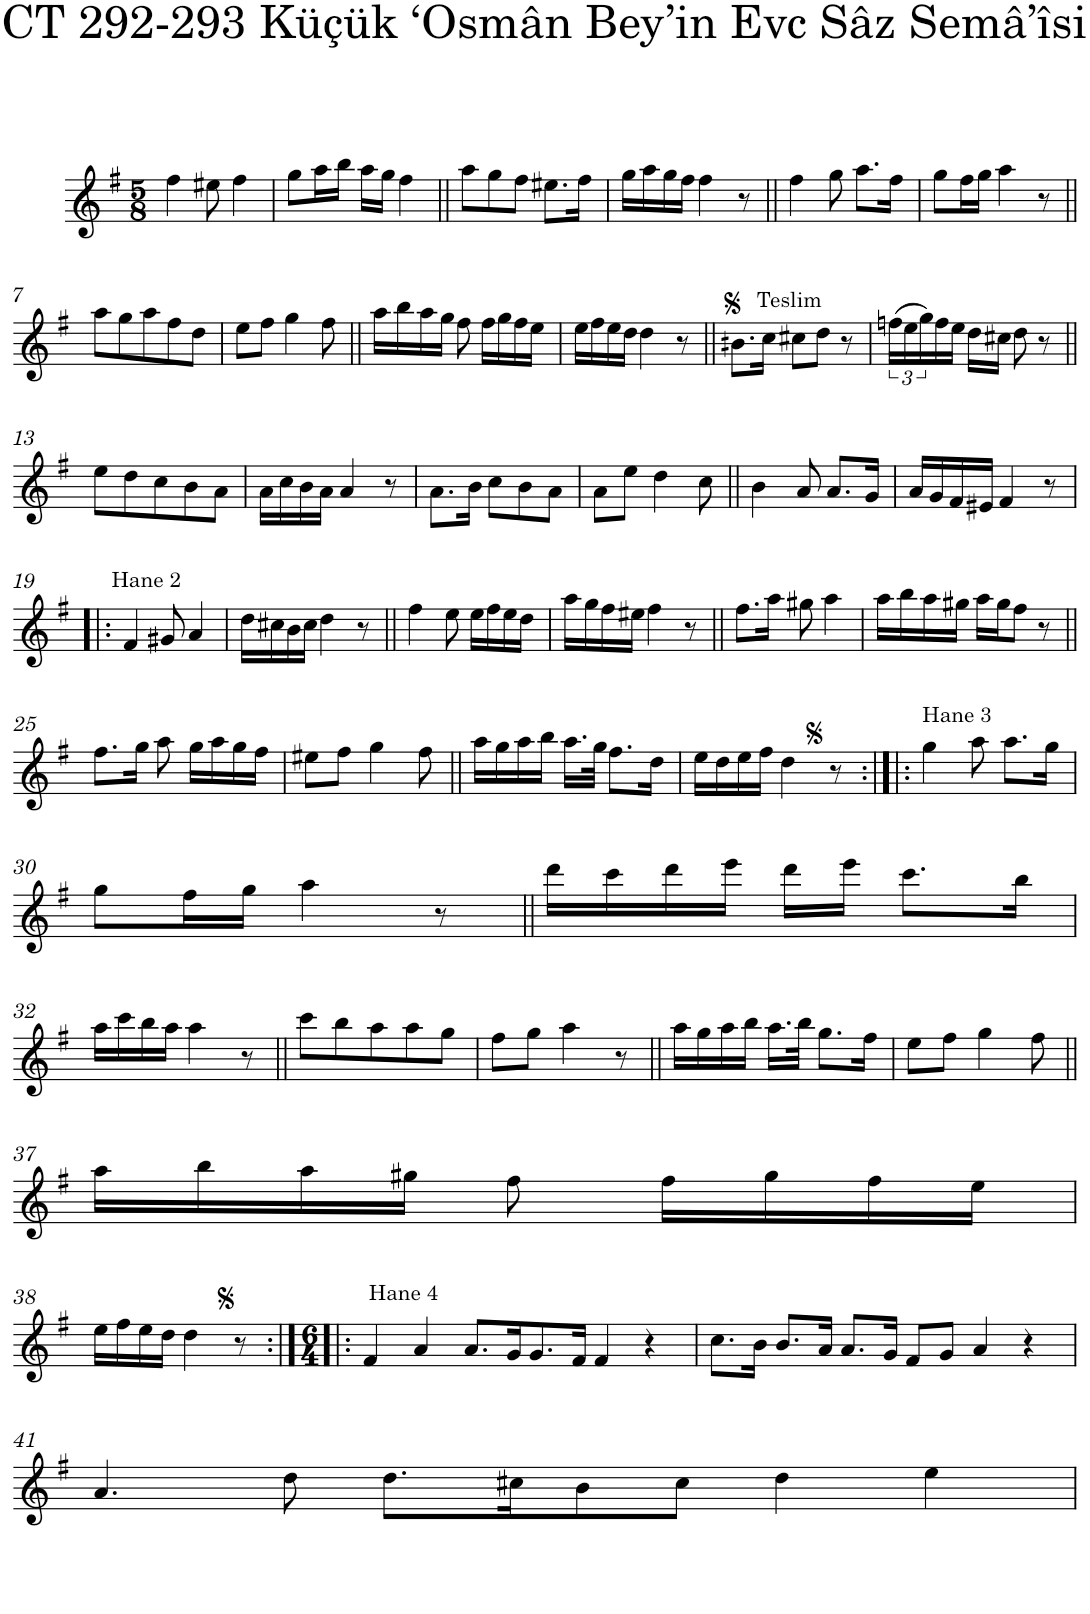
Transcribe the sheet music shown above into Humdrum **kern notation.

**kern
*part1
*staff1
*I"Piano
*I'Pno.
*clefG2
*k[f#]
*M5/8
=1
4ff#\
8ee#X\
4ff#\
=2
8gg\L
16aa\L
16bb\JJ
16aa\LL
16gg\JJ
4ff#\
=3||
8aa\L
8gg\
8ff#\J
8.ee#X\L
16ff#\Jk
=4
16gg\LL
16aa\
16gg\
16ff#\JJ
4ff#\
8r
=5||
4ff#\
8gg\
8.aa\L
16ff#\Jk
=6
8gg\L
16ff#\L
16gg\JJ
4aa\
8r
!!LO:LB:g=z
=7||
8aa\L
8gg\
8aa\
8ff#\
8dd\J
=8
8ee\L
8ff#\J
4gg\
8ff#\
=9||
16aa\LL
16bb\
16aa\
16gg\JJ
8ff#\
16ff#\LL
16gg\
16ff#\
16ee\JJ
=10
16ee\LL
16ff#\
16ee\
16dd\JJ
4dd\
8r
=11||
!LO:TX:a:t=Teslim
8.bn\L
16cc\Jk
8cc#X\L
8dd\J
8r
=12
(24ffn\LL
24ee\
24gg\)
16ff\
16ee\JJ
16dd\LL
16cc#X\JJ
8dd\
8r
!!LO:LB:g=z
=13||
8ee\L
8dd\
8cc\
8b\
8a\J
=14
16a\LL
16cc\
16b\
16a\JJ
4a/
8r
=15
8.a\L
16b\Jk
8cc\L
8b\
8a\J
=16
8a\L
8ee\J
4dd\
8cc\
=17||
4b\
8a/
8.a/L
16g/Jk
=18
16a/LL
16g/
16f#/
16e#X/JJ
4f#/
8r
!!LO:LB:g=z
=19!|:
!LO:TX:a:t=Hane 2
4f#/
8g#X/
4a/
=20
16dd\LL
16cc#X\
16b\
16cc#\JJ
4dd\
8r
=21||
4ff#\
8ee\
16ee\LL
16ff#\
16ee\
16dd\JJ
=22
16aa\LL
16gg\
16ff#\
16ee#X\JJ
4ff#\
8r
=23||
8.ff#\L
16aa\Jk
8gg#X\
4aa\
=24
16aa\LL
16bb\
16aa\
16gg#X\JJ
16aa\LL
16gg#\J
8ff#\J
8r
!!LO:LB:g=z
=25||
8.ff#\L
16gg\Jk
8aa\
16gg\LL
16aa\
16gg\
16ff#\JJ
=26
8ee#X\L
8ff#\J
4gg\
8ff#\
=27||
16aa\LL
16gg\
16aa\
16bb\JJ
16.aa\LL
32gg\JJk
8.ff#\L
16dd\Jk
=28
16ee\LL
16dd\
16ee\
16ff#\JJ
4dd\
8r
=29:|!|:
!LO:TX:a:t=Hane 3
4gg\
8aa\
8.aa\L
16gg\Jk
!!LO:LB:g=z
=30
8gg\L
16ff#\L
16gg\JJ
4aa\
8r
=31||
16ddd\LL
16ccc\
16ddd\
16eee\JJ
16ddd\LL
16eee\JJ
8.ccc\L
16bb\Jk
!!LO:LB:g=z
=32
16aa\LL
16ccc\
16bb\
16aa\JJ
4aa\
8r
=33||
8ccc\L
8bb\
8aa\
8aa\
8gg\J
=34
8ff#\L
8gg\J
4aa\
8r
=35||
16aa\LL
16gg\
16aa\
16bb\JJ
16.aa\LL
32bb\JJk
8.gg\L
16ff#\Jk
=36
8ee\L
8ff#\J
4gg\
8ff#\
!!LO:LB:g=z
=37||
16aa\LL
16bb\
16aa\
16gg#X\JJ
8ff#\
16ff#\LL
16gg#\
16ff#\
16ee\JJ
!!LO:LB:g=z
=38
16ee\LL
16ff#\
16ee\
16dd\JJ
4dd\
8r
=39:|!|:
*M6/4
!LO:TX:a:t=Hane 4
4f#/
4a/
8.a/L
16g/K
8.g/
16f#/Jk
4f#/
4r
=40
8.cc\L
16b\Jk
8.b/L
16a/Jk
8.a/L
16g/Jk
8f#/L
8g/J
4a/
4r
!!LO:LB:g=z
=41
4.a/
8dd\
8.dd\L
16cc#X\K
8b\
8cc#\J
4dd\
4ee\
=
*-
